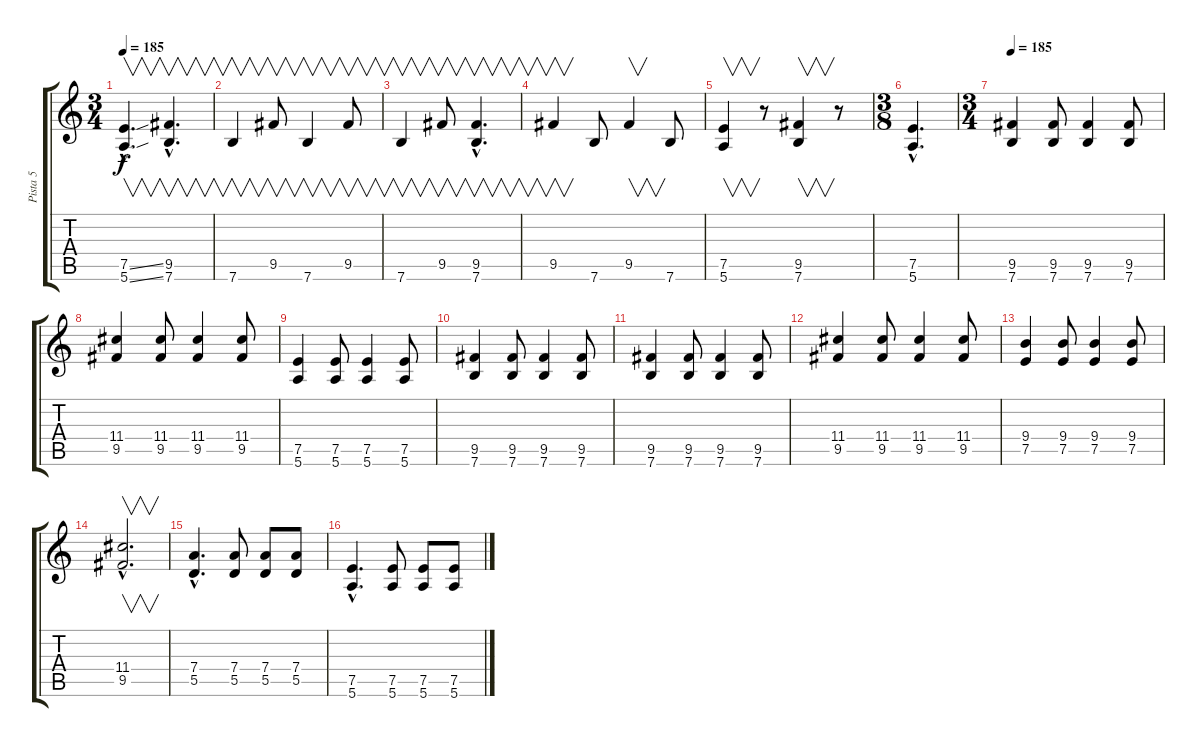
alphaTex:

\track ("Pista 5" "Pista 5") {instrument distortionguitar}
\staff {score tabs}
\tuning (E4 B3 G3 D3 A2 E2) {hide}
\ts (3 4)
\tempo 185
\clef g2
\ks c
(7.5{ss hac} 5.6{ss hac}).4{v d dy f} (9.5{hac} 7.6{hac}).4{v d} |
7.6.4{v} 9.5.8{v} 7.6.4{v} 9.5.8{v} |
7.6.4{v} 9.5.8{v} (9.5{hac} 7.6{hac}).4{v d} |
9.5.4{v} 7.6.8 9.5.4{v} 7.6.8 |
(7.5 5.6).4{v} r.8 (9.5 7.6).4{v} r.8 |
\ts (3 8)
(7.5{hac} 5.6{hac}).4{d} |
\ts (3 4)
\tempo 185
(9.5 7.6).4 (9.5 7.6).8 (9.5 7.6).4 (9.5 7.6).8 |
(11.4 9.5).4 (11.4 9.5).8 (11.4 9.5).4 (11.4 9.5).8 |
(7.5 5.6).4 (7.5 5.6).8 (7.5 5.6).4 (7.5 5.6).8 |
(9.5 7.6).4 (9.5 7.6).8 (9.5 7.6).4 (9.5 7.6).8 |
(9.5 7.6).4 (9.5 7.6).8 (9.5 7.6).4 (9.5 7.6).8 |
(11.4 9.5).4 (11.4 9.5).8 (11.4 9.5).4 (11.4 9.5).8 |
(9.4 7.5).4 (9.4 7.5).8 (9.4 7.5).4 (9.4 7.5).8 |
(11.4{hac} 9.5{hac}).2{v d} |
(7.4{hac} 5.5{hac}).4{d} (7.4 5.5).8 (7.4 5.5).8 (7.4 5.5).8 |
(7.5{hac} 5.6{hac}).4{d} (7.5 5.6).8 (7.5 5.6).8 (7.5 5.6).8
